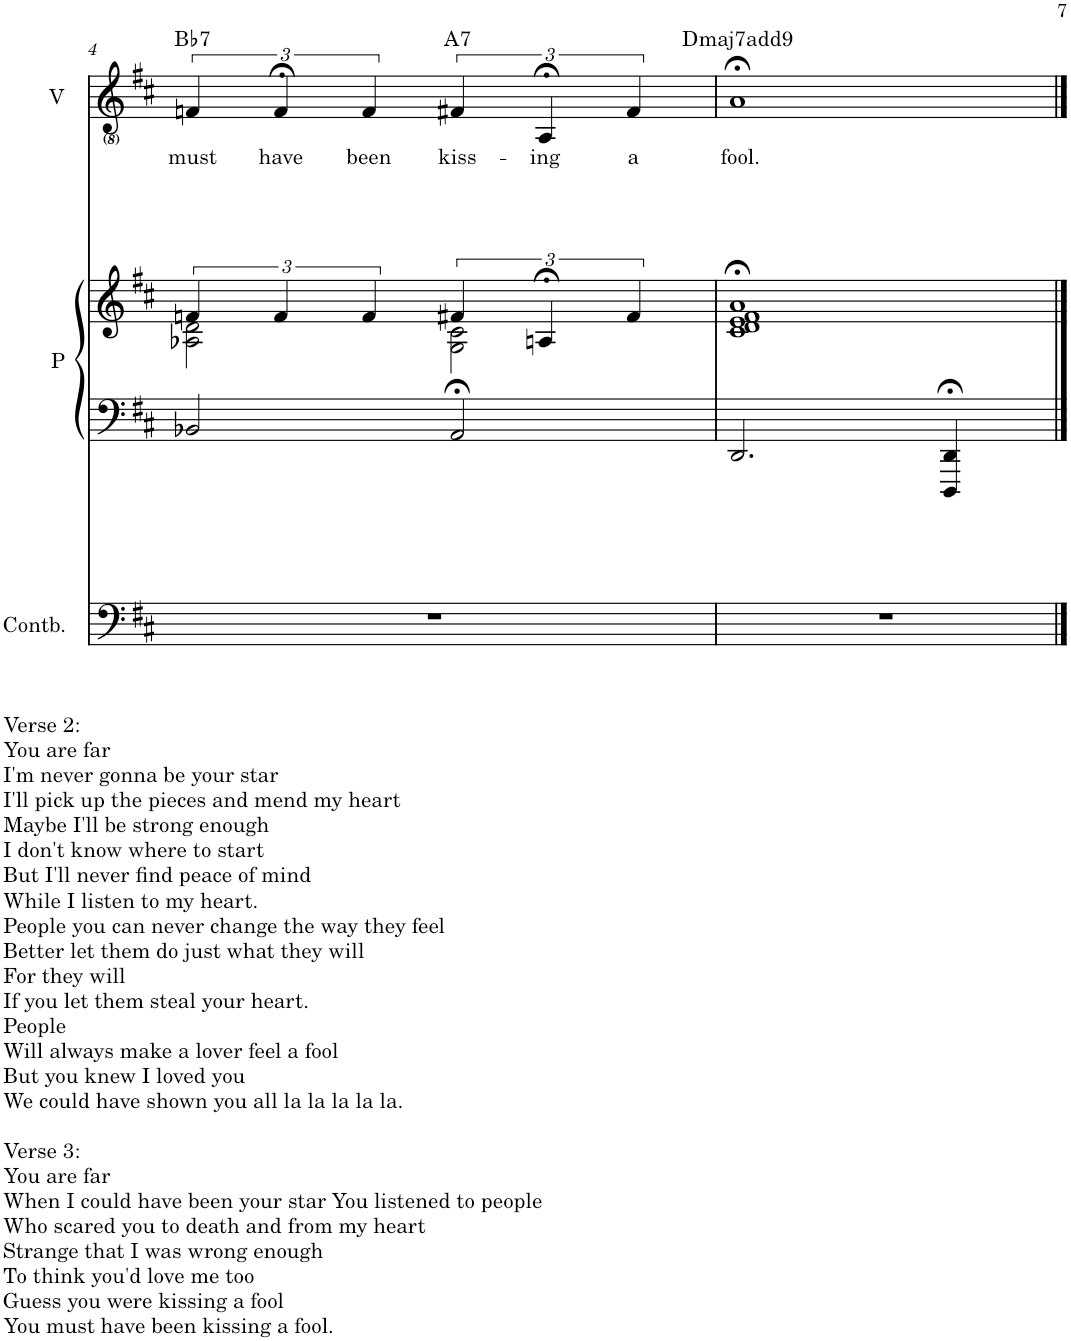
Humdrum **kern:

**kern	**kern	**kern	**kern	**text	**harte
*part3	*part2	*part2	*part1	*part1	*part1
*staff4	*staff3	*staff2	*staff1	*staff1	*
*I"Contrabaixo	*I"Piano	*	*I"Voz	*	*
*I'Contb.	*I'P	*	*I'V	*	*
!!LO:PB:g=z
*clefF4	*clefF4	*clefG2	*clefG2	*	*
*Trd7c12	*	*	*	*	*
*k[f#c#]	*k[f#c#]	*k[f#c#]	*k[f#c#]	*	*
*M4/4	*M4/4	*M4/4	*M4/4	*	*
=4	=4	=4	=4	=4	=4
*	*	*^	*	*	*
!LO:TX:b:t=Verse 2&colon;	!	!	!	!	!	!
!LO:TX:b:t=You are far	!	!	!	!	!	!
!LO:TX:b:t=I'm never gonna be your star	!	!	!	!	!	!
!LO:TX:b:t=I'll pick up the pieces and mend my heart	!	!	!	!	!	!
!LO:TX:b:t=Maybe I'll be strong enough	!	!	!	!	!	!
!LO:TX:b:t=I don't know where to start	!	!	!	!	!	!
!LO:TX:b:t=But I'll never find peace of mind	!	!	!	!	!	!
!LO:TX:b:t=While I listen to my heart.	!	!	!	!	!	!
!LO:TX:b:t=People you can never change the way they feel	!	!	!	!	!	!
!LO:TX:b:t=Better let them do just what they will	!	!	!	!	!	!
!LO:TX:b:t=For they will	!	!	!	!	!	!
!LO:TX:b:t=If you let them steal your heart.	!	!	!	!	!	!
!LO:TX:b:t=People	!	!	!	!	!	!
!LO:TX:b:t=Will always make a lover feel a fool	!	!	!	!	!	!
!LO:TX:b:t=But you knew I loved you	!	!	!	!	!	!
!LO:TX:b:t=We could have shown you all la la la la la.	!	!	!	!	!	!
!LO:TX:b:t=Verse 3&colon;	!	!	!	!	!	!
!LO:TX:b:t=You are far	!	!	!	!	!	!
!LO:TX:b:t=When I could have been your star You listened to people	!	!	!	!	!	!
!LO:TX:b:t=Who scared you to death and from my heart	!	!	!	!	!	!
!LO:TX:b:t=Strange that I was wrong enough	!	!	!	!	!	!
!LO:TX:b:t=To think you'd love me too	!	!	!	!	!	!
!LO:TX:b:t=Guess you were kissing a fool	!	!	!	!	!	!
!LO:TX:b:t=You must have been kissing a fool.	!	!	!	!	!	!
!	!	!	!	!	!LO:LY:b	!LO:H:kt=7
1r	2BB-X/	6fn/	2A-X\ 2d\	6fn/	must	Bb:7
!	!	!	!	!	!LO:LY:b	!
.	.	6f/	.	6f;</	have	.
!	!	!	!	!	!LO:LY:b	!
.	.	6f/	.	6f/	been	.
!	!	!	!	!	!LO:LY:b	!LO:H:kt=7
.	2AA;</	6f#X/	2G\ 2c#\	6f#X/	kiss-	A:7
!	!	!	!	!	!LO:LY:b	!
.	.	6An;</	.	6A;</	-ing	.
!	!	!	!	!	!LO:LY:b	!
.	.	6f#/	.	6f#/	a	.
*	*	*v	*v	*	*	*
=5	=5	=5	=5	=5	=5
!	!	!	!	!LO:LY:b	!LO:H:kt=maj7
1r	2.DD/	1c#;< 1d;< 1e;< 1f#;< 1a;<	1a;<	fool.	D:maj7(9)
.	4DDD/;< 4DD/;<	.	.	.	.
==	==	==	==	==	==
*-	*-	*-	*-	*-	*-
